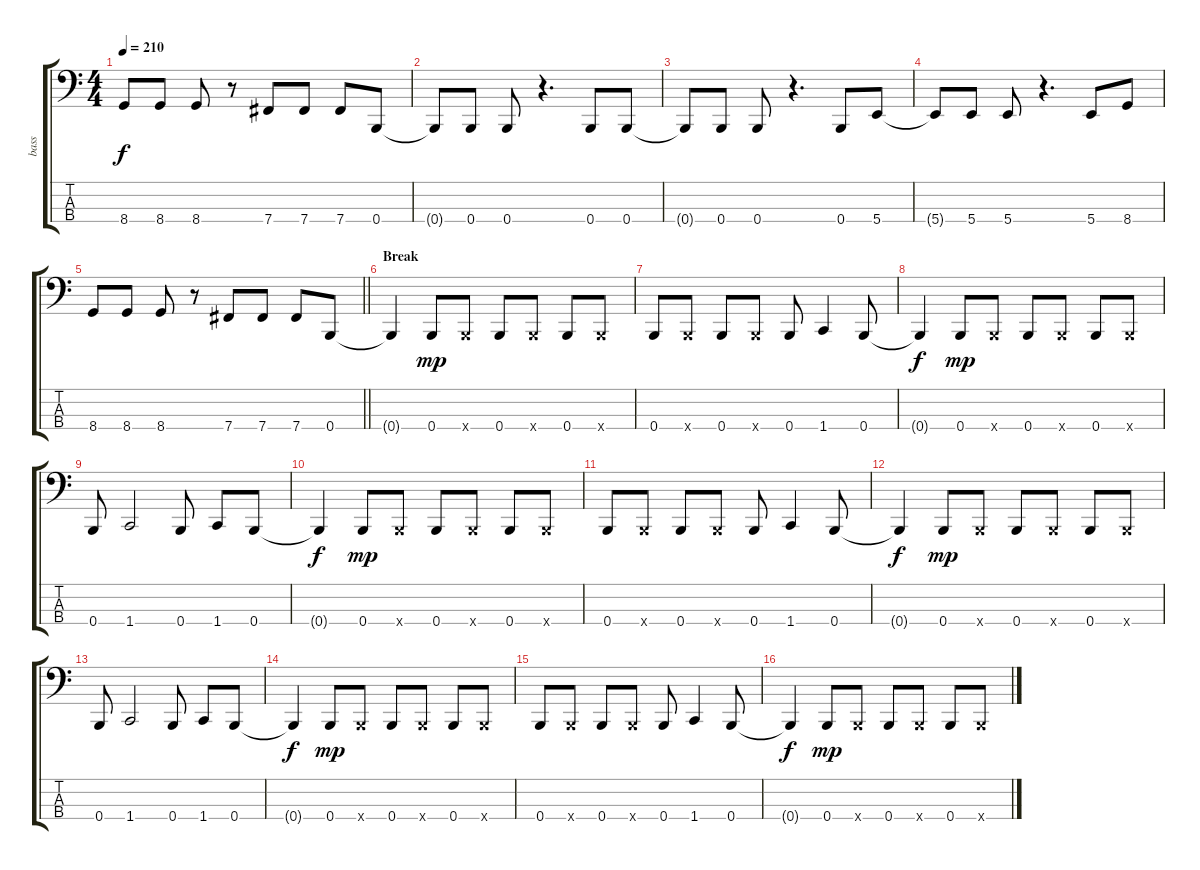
\track ("bass" "bass") {solo instrument electricbassfinger}
\staff {score tabs}
\tuning (E2 B1 Gb1 B0) {hide}
\ts (4 4)
\tempo 210
\clef f4
\ks c
8.4.8{dy f} 8.4.8 8.4.8 r.8 7.4.8 7.4.8 7.4.8 0.4.8 |
0.4{t}.8 0.4.8 0.4.8 r.4{d} 0.4.8 0.4.8 |
0.4{t}.8 0.4.8 0.4.8 r.4{d} 0.4.8 5.4.8 |
5.4{t}.8 5.4.8 5.4.8 r.4{d} 5.4.8 8.4.8 |
\barLineRight lightlight
8.4.8 8.4.8 8.4.8 r.8 7.4.8 7.4.8 7.4.8 0.4.8 |
\section ("" "Break")
0.4{t}.4 0.4.8{dy mp} 0.4{x}.8 0.4.8 0.4{x}.8 0.4.8 0.4{x}.8 |
0.4.8 0.4{x}.8 0.4.8 0.4{x}.8 0.4.8 1.4.4 0.4.8 |
0.4{t}.4{dy f} 0.4.8{dy mp} 0.4{x}.8 0.4.8 0.4{x}.8 0.4.8 0.4{x}.8 |
0.4.8 1.4.2 0.4.8 1.4.8 0.4.8 |
0.4{t}.4{dy f} 0.4.8{dy mp} 0.4{x}.8 0.4.8 0.4{x}.8 0.4.8 0.4{x}.8 |
0.4.8 0.4{x}.8 0.4.8 0.4{x}.8 0.4.8 1.4.4 0.4.8 |
0.4{t}.4{dy f} 0.4.8{dy mp} 0.4{x}.8 0.4.8 0.4{x}.8 0.4.8 0.4{x}.8 |
0.4.8 1.4.2 0.4.8 1.4.8 0.4.8 |
0.4{t}.4{dy f} 0.4.8{dy mp} 0.4{x}.8 0.4.8 0.4{x}.8 0.4.8 0.4{x}.8 |
0.4.8 0.4{x}.8 0.4.8 0.4{x}.8 0.4.8 1.4.4 0.4.8 |
0.4{t}.4{dy f} 0.4.8{dy mp} 0.4{x}.8 0.4.8 0.4{x}.8 0.4.8 0.4{x}.8
